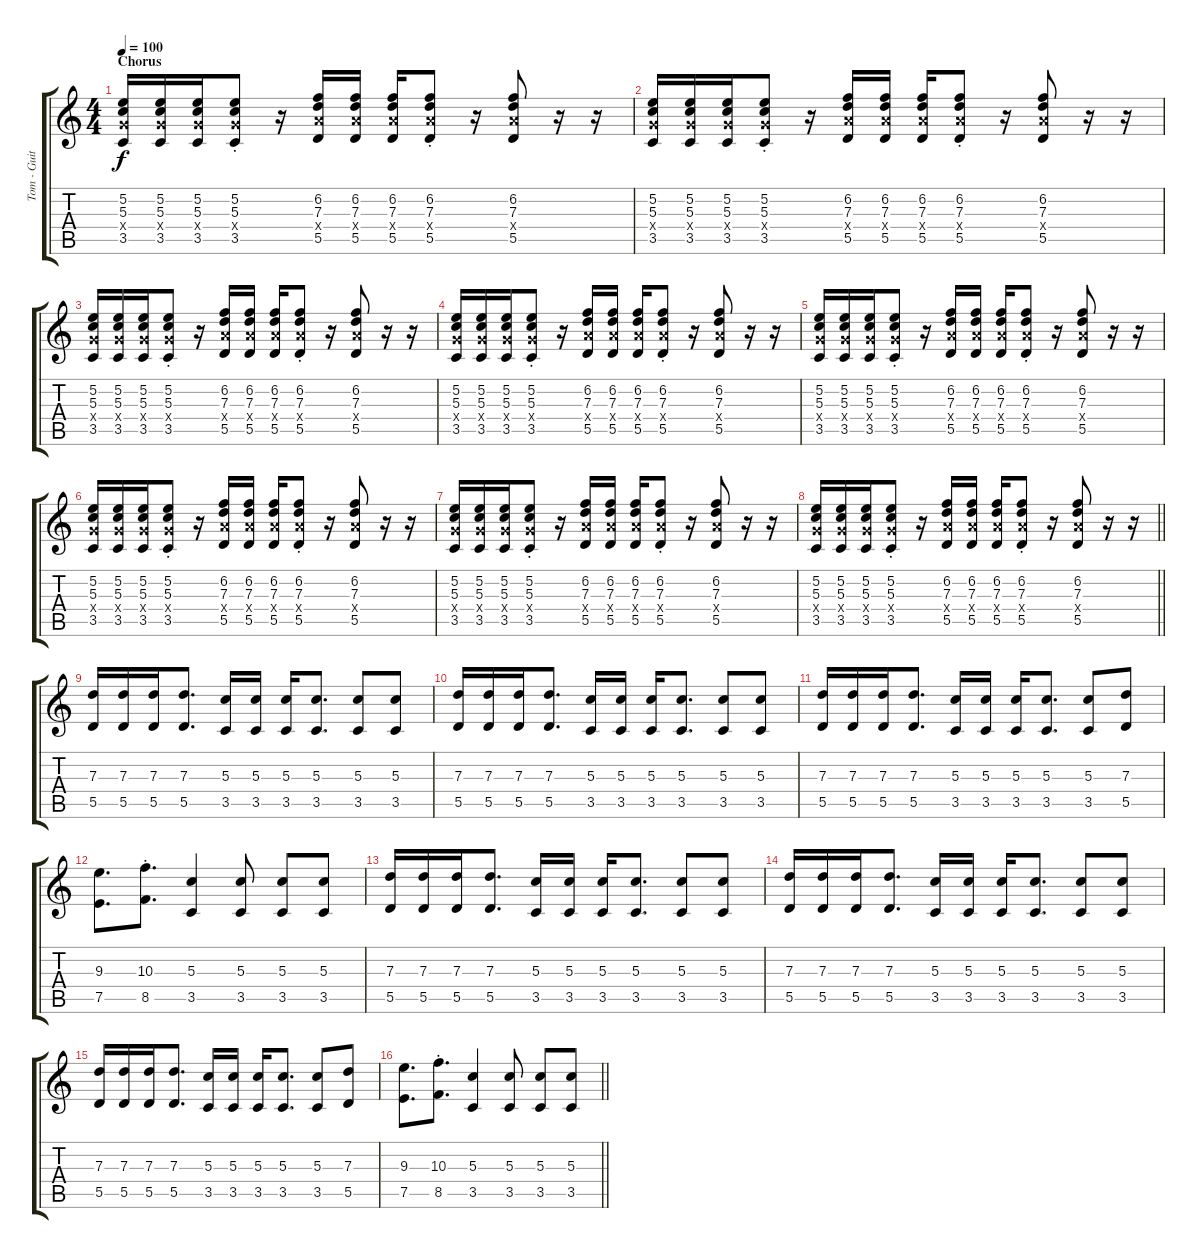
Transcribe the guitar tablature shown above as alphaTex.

\track ("Tom - Guitar 2" "Tom - Guit") {instrument overdrivenguitar}
\staff {score tabs}
\tuning (E4 B3 G3 D3 A2 E2) {hide}
\ts (4 4)
\section ("" "Chorus")
\tempo 100
\clef g2
\ks c
(5.2 5.3 5.4{x} 3.5).16{dy f} (5.2 5.3 5.4{x} 3.5).16 (5.2 5.3 5.4{x} 3.5).16 (5.2{st} 5.3{st} 5.4{x} 3.5{st}).8 r.16 (6.2 7.3 7.4{x} 5.5).16 (6.2 7.3 7.4{x} 5.5).16 (6.2 7.3 7.4{x} 5.5).16 (6.2{st} 7.3{st} 7.4{x} 5.5{st}).8 r.16 (6.2 7.3 7.4{x} 5.5).8 r.16 r.16 |
(5.2 5.3 5.4{x} 3.5).16 (5.2 5.3 5.4{x} 3.5).16 (5.2 5.3 5.4{x} 3.5).16 (5.2{st} 5.3{st} 5.4{x} 3.5{st}).8 r.16 (6.2 7.3 7.4{x} 5.5).16 (6.2 7.3 7.4{x} 5.5).16 (6.2 7.3 7.4{x} 5.5).16 (6.2{st} 7.3{st} 7.4{x} 5.5{st}).8 r.16 (6.2 7.3 7.4{x} 5.5).8 r.16 r.16 |
(5.2 5.3 5.4{x} 3.5).16 (5.2 5.3 5.4{x} 3.5).16 (5.2 5.3 5.4{x} 3.5).16 (5.2{st} 5.3{st} 5.4{x} 3.5{st}).8 r.16 (6.2 7.3 7.4{x} 5.5).16 (6.2 7.3 7.4{x} 5.5).16 (6.2 7.3 7.4{x} 5.5).16 (6.2{st} 7.3{st} 7.4{x} 5.5{st}).8 r.16 (6.2 7.3 7.4{x} 5.5).8 r.16 r.16 |
(5.2 5.3 5.4{x} 3.5).16 (5.2 5.3 5.4{x} 3.5).16 (5.2 5.3 5.4{x} 3.5).16 (5.2{st} 5.3{st} 5.4{x} 3.5{st}).8 r.16 (6.2 7.3 7.4{x} 5.5).16 (6.2 7.3 7.4{x} 5.5).16 (6.2 7.3 7.4{x} 5.5).16 (6.2{st} 7.3{st} 7.4{x} 5.5{st}).8 r.16 (6.2 7.3 7.4{x} 5.5).8 r.16 r.16 |
(5.2 5.3 5.4{x} 3.5).16 (5.2 5.3 5.4{x} 3.5).16 (5.2 5.3 5.4{x} 3.5).16 (5.2{st} 5.3{st} 5.4{x} 3.5{st}).8 r.16 (6.2 7.3 7.4{x} 5.5).16 (6.2 7.3 7.4{x} 5.5).16 (6.2 7.3 7.4{x} 5.5).16 (6.2{st} 7.3{st} 7.4{x} 5.5{st}).8 r.16 (6.2 7.3 7.4{x} 5.5).8 r.16 r.16 |
(5.2 5.3 5.4{x} 3.5).16 (5.2 5.3 5.4{x} 3.5).16 (5.2 5.3 5.4{x} 3.5).16 (5.2{st} 5.3{st} 5.4{x} 3.5{st}).8 r.16 (6.2 7.3 7.4{x} 5.5).16 (6.2 7.3 7.4{x} 5.5).16 (6.2 7.3 7.4{x} 5.5).16 (6.2{st} 7.3{st} 7.4{x} 5.5{st}).8 r.16 (6.2 7.3 7.4{x} 5.5).8 r.16 r.16 |
(5.2 5.3 5.4{x} 3.5).16 (5.2 5.3 5.4{x} 3.5).16 (5.2 5.3 5.4{x} 3.5).16 (5.2{st} 5.3{st} 5.4{x} 3.5{st}).8 r.16 (6.2 7.3 7.4{x} 5.5).16 (6.2 7.3 7.4{x} 5.5).16 (6.2 7.3 7.4{x} 5.5).16 (6.2{st} 7.3{st} 7.4{x} 5.5{st}).8 r.16 (6.2 7.3 7.4{x} 5.5).8 r.16 r.16 |
\barLineRight lightlight
(5.2 5.3 5.4{x} 3.5).16 (5.2 5.3 5.4{x} 3.5).16 (5.2 5.3 5.4{x} 3.5).16 (5.2{st} 5.3{st} 5.4{x} 3.5{st}).8 r.16 (6.2 7.3 7.4{x} 5.5).16 (6.2 7.3 7.4{x} 5.5).16 (6.2 7.3 7.4{x} 5.5).16 (6.2{st} 7.3{st} 7.4{x} 5.5{st}).8 r.16 (6.2 7.3 7.4{x} 5.5).8 r.16 r.16 |
(7.3 5.5).16 (7.3 5.5).16 (7.3 5.5).16 (7.3 5.5).8{d} (5.3 3.5).16 (5.3 3.5).16 (5.3 3.5).16 (5.3 3.5).8{d} (5.3 3.5).8 (5.3 3.5).8 |
(7.3 5.5).16 (7.3 5.5).16 (7.3 5.5).16 (7.3 5.5).8{d} (5.3 3.5).16 (5.3 3.5).16 (5.3 3.5).16 (5.3 3.5).8{d} (5.3 3.5).8 (5.3 3.5).8 |
(7.3 5.5).16 (7.3 5.5).16 (7.3 5.5).16 (7.3 5.5).8{d} (5.3 3.5).16 (5.3 3.5).16 (5.3 3.5).16 (5.3 3.5).8{d} (5.3 3.5).8 (7.3 5.5).8 |
(9.3 7.5).8{d} (10.3{st} 8.5{st}).8{d} (5.3 3.5).4 (5.3 3.5).8 (5.3 3.5).8 (5.3 3.5).8 |
(7.3 5.5).16 (7.3 5.5).16 (7.3 5.5).16 (7.3 5.5).8{d} (5.3 3.5).16 (5.3 3.5).16 (5.3 3.5).16 (5.3 3.5).8{d} (5.3 3.5).8 (5.3 3.5).8 |
(7.3 5.5).16 (7.3 5.5).16 (7.3 5.5).16 (7.3 5.5).8{d} (5.3 3.5).16 (5.3 3.5).16 (5.3 3.5).16 (5.3 3.5).8{d} (5.3 3.5).8 (5.3 3.5).8 |
(7.3 5.5).16 (7.3 5.5).16 (7.3 5.5).16 (7.3 5.5).8{d} (5.3 3.5).16 (5.3 3.5).16 (5.3 3.5).16 (5.3 3.5).8{d} (5.3 3.5).8 (7.3 5.5).8 |
\barLineRight lightlight
(9.3 7.5).8{d} (10.3{st} 8.5{st}).8{d} (5.3 3.5).4 (5.3 3.5).8 (5.3 3.5).8 (5.3 3.5).8
